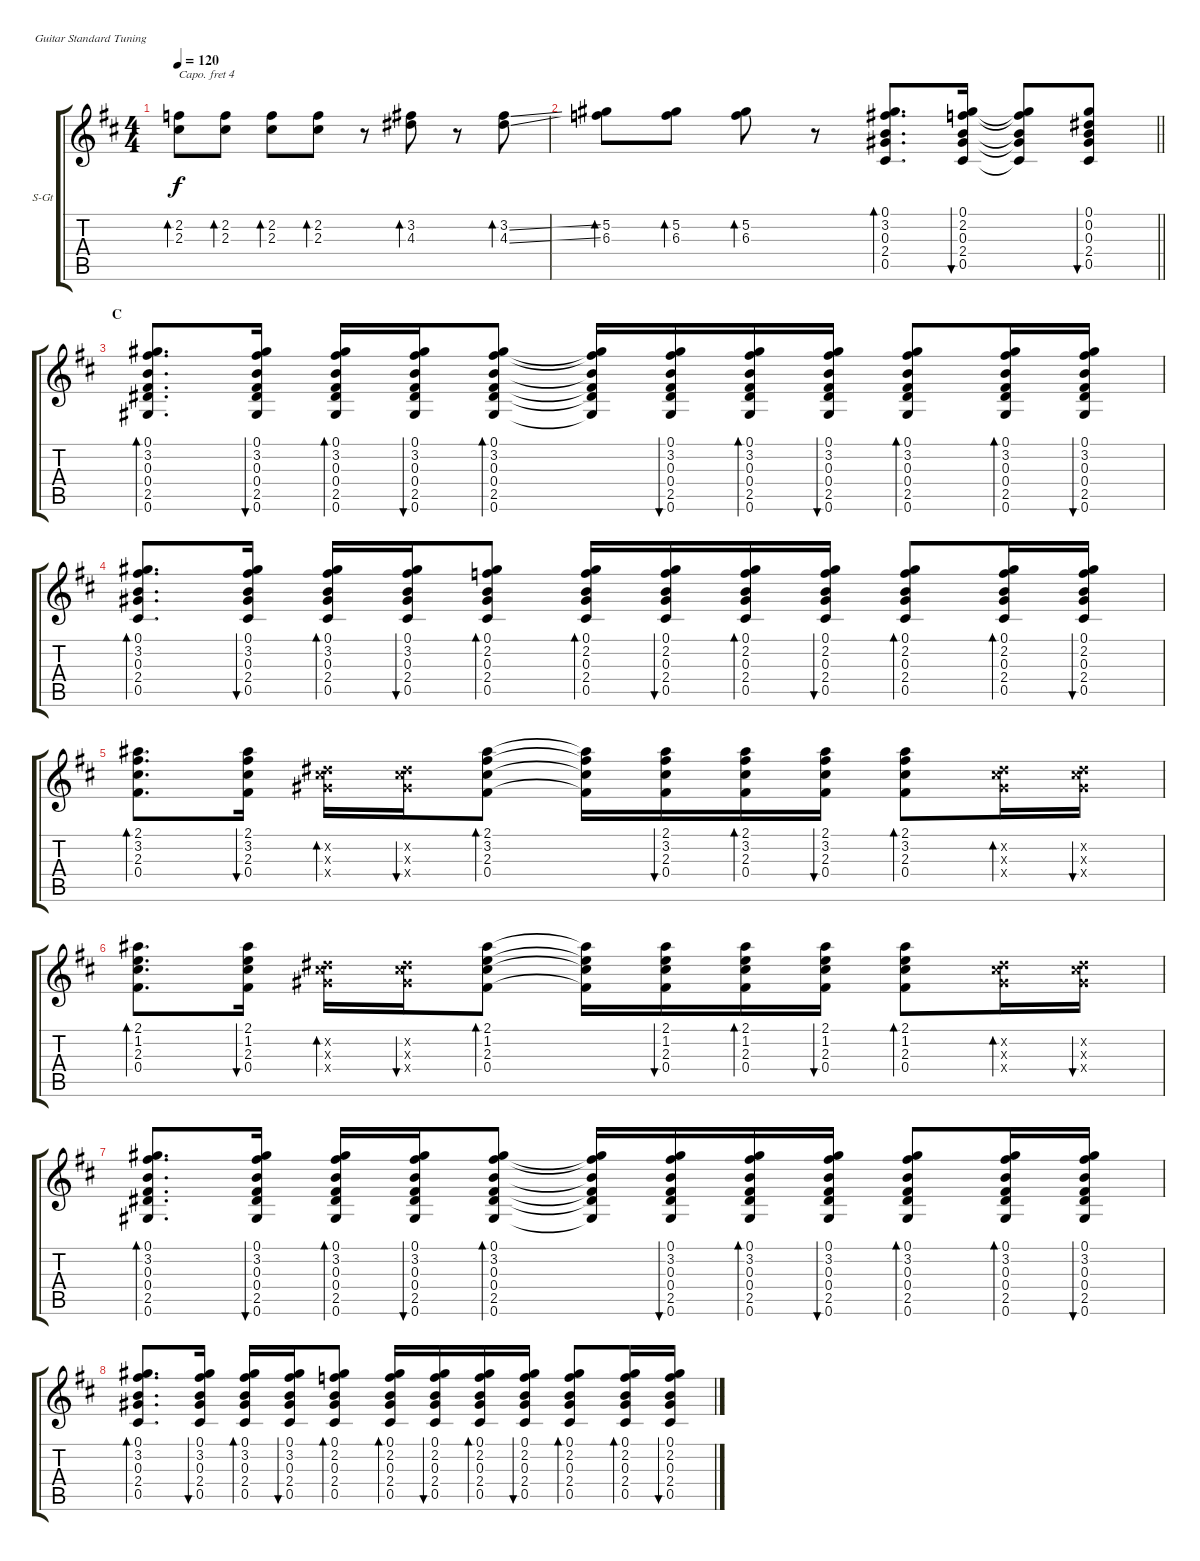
\bracketExtendMode groupsimilarinstruments
\firstSystemTrackNameOrientation horizontal
\otherSystemsTrackNameOrientation horizontal
\track ("涛哥" "S-Gt") {instrument acousticguitarsteel}
\staff {score tabs}
\capo 4
\tuning (E4 B3 G3 D3 A2 E2)
\ts (4 4)
\tempo 120
\clef g2
\ks d
(2.2 2.3).8{bd 30 dy f} (2.2 2.3).8{bd 30} (2.2 2.3).8{bd 30} (2.2 2.3).8{bd 30} r.8 (3.2 4.3).8{bd 30} r.8 (3.2{ss} 4.3{ss}).8{bd 30} |
\barLineRight lightlight
(5.2 6.3).8{bd 30} (5.2 6.3).8{bd 30} (5.2 6.3).8{bd 30} r.8 (0.1 3.2 0.3 2.4 0.5).8{d bd 30} (0.1 2.2 0.3 2.4 0.5).16{bu 30} (0.1{t} 2.2{t} 0.3{t} 2.4{t} 0.5{t}).8 (0.1 0.2 0.3 2.4 0.5).8{bu 30} |
\section ("" "C")
(0.1 3.2 0.3 0.4 2.5 0.6).8{d bd 30} (0.1 3.2 0.3 0.4 2.5 0.6).16{bu 30} (0.1 3.2 0.3 0.4 2.5 0.6).16{bd 30} (0.1 3.2 0.3 0.4 2.5 0.6).16{bu 30} (0.1 3.2 0.3 0.4 2.5 0.6).8{bd 30} (0.1{t} 3.2{t} 0.3{t} 0.4{t} 2.5{t} 0.6{t}).16 (0.1 3.2 0.3 0.4 2.5 0.6).16{bu 30} (0.1 3.2 0.3 0.4 2.5 0.6).16{bd 30} (0.1 3.2 0.3 0.4 2.5 0.6).16{bu 30} (0.1 3.2 0.3 0.4 2.5 0.6).8{bd 30} (0.1 3.2 0.3 0.4 2.5 0.6).16{bd 30} (0.1 3.2 0.3 0.4 2.5 0.6).16{bu 30} |
(0.1 3.2 0.3 2.4 0.5).8{d bd 30} (0.1 3.2 0.3 2.4 0.5).16{bu 30} (0.1 3.2 0.3 2.4 0.5).16{bd 30} (0.1 3.2 0.3 2.4 0.5).16{bu 30} (0.1 2.2 0.3 2.4 0.5).8{bd 30} (0.1 2.2 0.3 2.4 0.5).16{bd 30} (0.1 2.2 0.3 2.4 0.5).16{bu 30} (0.1 2.2 0.3 2.4 0.5).16{bd 30} (0.1 2.2 0.3 2.4 0.5).16{bu 30} (0.1 2.2 0.3 2.4 0.5).8{bd 30} (0.1 2.2 0.3 2.4 0.5).16{bd 30} (0.1 2.2 0.3 2.4 0.5).16{bu 30} |
(2.1 3.2 2.3 0.4).8{d bd 30} (2.1 3.2 2.3 0.4).16{bu 30} (0.2{x} 2.3{x} 2.4{x}).16{bd 30} (0.2{x} 2.3{x} 2.4{x}).16{bu 30} (2.1 3.2 2.3 0.4).8{bd 30} (2.1{t} 3.2{t} 2.3{t} 0.4{t}).16 (2.1 3.2 2.3 0.4).16{bu 30} (2.1 3.2 2.3 0.4).16{bd 30} (2.1 3.2 2.3 0.4).16{bu 30} (2.1 3.2 2.3 0.4).8{bd 30} (0.2{x} 2.3{x} 2.4{x}).16{bd 30} (0.2{x} 2.3{x} 2.4{x}).16{bu 30} |
(2.1 1.2 2.3 0.4).8{d bd 30} (2.1 1.2 2.3 0.4).16{bu 30} (0.2{x} 2.3{x} 2.4{x}).16{bd 30} (0.2{x} 2.3{x} 2.4{x}).16{bu 30} (2.1 1.2 2.3 0.4).8{bd 30} (2.1{t} 1.2{t} 2.3{t} 0.4{t}).16 (2.1 1.2 2.3 0.4).16{bu 30} (2.1 1.2 2.3 0.4).16{bd 30} (2.1 1.2 2.3 0.4).16{bu 30} (2.1 1.2 2.3 0.4).8{bd 30} (0.2{x} 2.3{x} 2.4{x}).16{bd 30} (0.2{x} 2.3{x} 2.4{x}).16{bu 30} |
(0.1 3.2 0.3 0.4 2.5 0.6).8{d bd 30} (0.1 3.2 0.3 0.4 2.5 0.6).16{bu 30} (0.1 3.2 0.3 0.4 2.5 0.6).16{bd 30} (0.1 3.2 0.3 0.4 2.5 0.6).16{bu 30} (0.1 3.2 0.3 0.4 2.5 0.6).8{bd 30} (0.1{t} 3.2{t} 0.3{t} 0.4{t} 2.5{t} 0.6{t}).16 (0.1 3.2 0.3 0.4 2.5 0.6).16{bu 30} (0.1 3.2 0.3 0.4 2.5 0.6).16{bd 30} (0.1 3.2 0.3 0.4 2.5 0.6).16{bu 30} (0.1 3.2 0.3 0.4 2.5 0.6).8{bd 30} (0.1 3.2 0.3 0.4 2.5 0.6).16{bd 30} (0.1 3.2 0.3 0.4 2.5 0.6).16{bu 30} |
(0.1 3.2 0.3 2.4 0.5).8{d bd 30} (0.1 3.2 0.3 2.4 0.5).16{bu 30} (0.1 3.2 0.3 2.4 0.5).16{bd 30} (0.1 3.2 0.3 2.4 0.5).16{bu 30} (0.1 2.2 0.3 2.4 0.5).8{bd 30} (0.1 2.2 0.3 2.4 0.5).16{bd 30} (0.1 2.2 0.3 2.4 0.5).16{bu 30} (0.1 2.2 0.3 2.4 0.5).16{bd 30} (0.1 2.2 0.3 2.4 0.5).16{bu 30} (0.1 2.2 0.3 2.4 0.5).8{bd 30} (0.1 2.2 0.3 2.4 0.5).16{bd 30} (0.1 2.2 0.3 2.4 0.5).16{bu 30}
